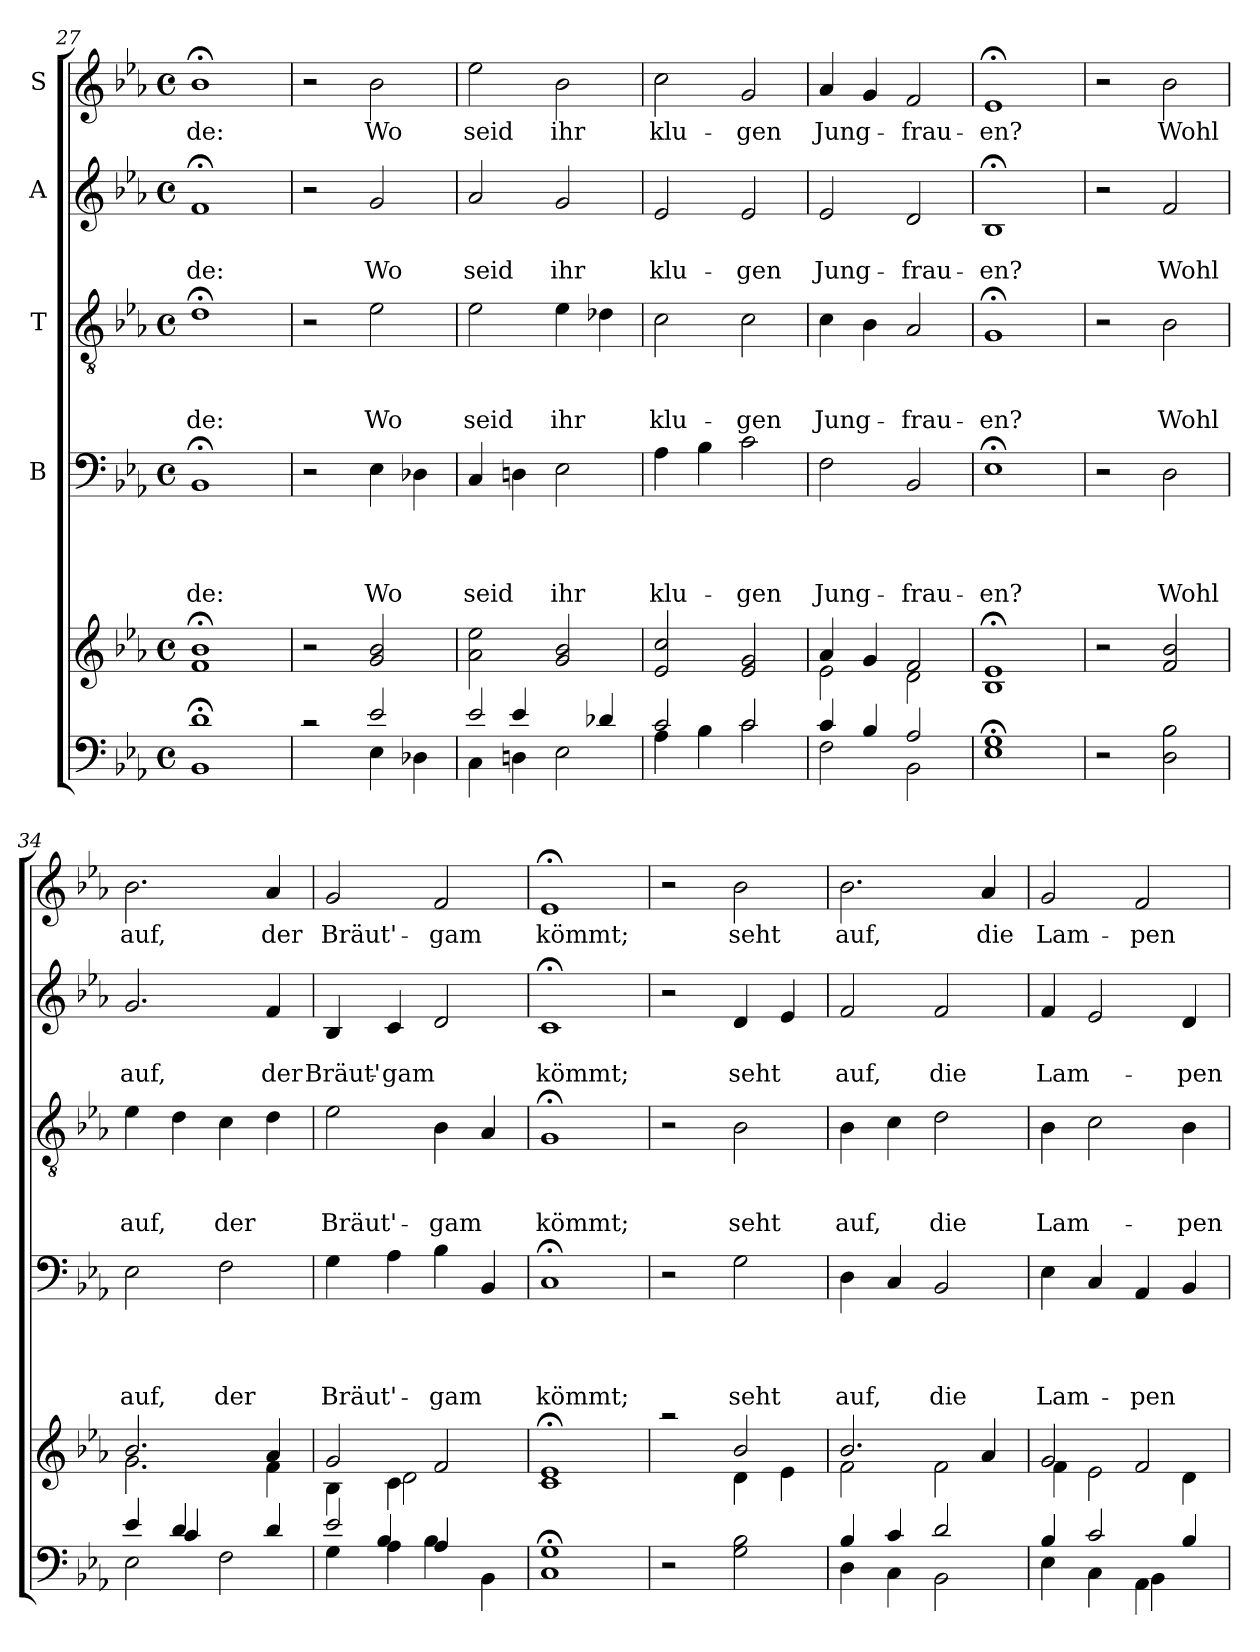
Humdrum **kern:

**kern	**kern	**kern	**text	**text	**text	**text	**kern	**text	**text	**text	**kern	**text	**text	**kern	**text
*part5	*part5	*part4	*part4	*part4	*part4	*part4	*part3	*part3	*part3	*part3	*part2	*part2	*part2	*part1	*part1
*staff6	*staff5	*staff4	*staff4	*staff4	*staff4	*staff4	*staff3	*staff3	*staff3	*staff3	*staff2	*staff2	*staff2	*staff1	*staff1
*	*	*I"B	*	*	*	*	*I"T	*	*	*	*I"A	*	*	*I"S	*
*clefF4	*clefG2	*clefF4	*	*	*	*	*clefGv2	*	*	*	*clefG2	*	*	*clefG2	*
*k[b-e-a-]	*k[b-e-a-]	*k[b-e-a-]	*	*	*	*	*k[b-e-a-]	*	*	*	*k[b-e-a-]	*	*	*k[b-e-a-]	*
*E-:	*E-:	*E-:	*	*	*	*	*E-:	*	*	*	*E-:	*	*	*E-:	*
*M4/4	*M4/4	*M4/4	*	*	*	*	*M4/4	*	*	*	*M4/4	*	*	*M4/4	*
*met(c)	*met(c)	*met(c)	*	*	*	*	*met(c)	*	*	*	*met(c)	*	*	*met(c)	*
=27	=27	=27	=27	=27	=27	=27	=27	=27	=27	=27	=27	=27	=27	=27	=27
!	!	!	!	!	!	!LO:LY:b	!	!	!	!LO:LY:b	!	!	!LO:LY:b	!	!LO:LY:b
1BB-;< 1d;<	1f; 1b-;	1BB-;	.	.	.	-de:	1d;<	.	.	-de:	1f;	.	-de:	1b-;<	-de:
=28	=28	=28	=28	=28	=28	=28	=28	=28	=28	=28	=28	=28	=28	=28	=28
*^	*	*	*	*	*	*	*	*	*	*	*	*	*	*	*
2rc	2ryy	2r	2r	.	.	.	.	2r	.	.	.	2r	.	.	2r	.
!	!	!	!	!	!	!	!LO:LY:b	!	!	!	!LO:LY:b	!	!	!LO:LY:b	!	!LO:LY:b
2e-/	4E-\	2g/ 2b-/	4E-\	.	.	.	Wo	2e-\	.	.	Wo	2g/	.	Wo	2b-\	Wo
.	4D-X\	.	4D-X\	.	.	.	.	.	.	.	.	.	.	.	.	.
=29	=29	=29	=29	=29	=29	=29	=29	=29	=29	=29	=29	=29	=29	=29	=29	=29
*	*^	*	*	*	*	*	*	*	*	*	*	*	*	*	*	*
!	!	!	!	!	!	!	!	!LO:LY:b	!	!	!	!LO:LY:b	!	!	!LO:LY:b	!	!LO:LY:b
2e-/	4C\	4ryy	2a-\ 2ee-\	4C/	.	.	.	seid	2e-\	.	.	seid	2a-/	.	seid	2ee-\	seid
.	4Dn\	4e-/	.	4Dn\	.	.	.	.	.	.	.	.	.	.	.	.	.
!	!	!	!	!	!	!	!	!LO:LY:b	!	!	!	!LO:LY:b	!	!	!LO:LY:b	!	!LO:LY:b
2ryy	2E-\	4ryy	2g/ 2b-/	2E-\	.	.	.	ihr	4e-\	.	.	ihr	2g/	.	ihr	2b-\	ihr
.	.	4d-X/	.	.	.	.	.	.	4d-X\	.	.	.	.	.	.	.	.
=30	=30	=30	=30	=30	=30	=30	=30	=30	=30	=30	=30	=30	=30	=30	=30	=30	=30
!	!	!	!	!	!	!	!	!LO:LY:b	!	!	!	!LO:LY:b	!	!	!LO:LY:b	!	!LO:LY:b
*	*v	*v	*	*	*	*	*	*	*	*	*	*	*	*	*	*	*
2c/	4A-\	2e-/ 2cc/	4A-\	.	.	.	klu-	2c\	.	.	klu-	2e-/	.	klu-	2cc\	klu-
.	4B-\	.	4B-\	.	.	.	.	.	.	.	.	.	.	.	.	.
!	!	!	!	!	!	!	!LO:LY:b	!	!	!	!LO:LY:b	!	!	!LO:LY:b	!	!LO:LY:b
2c\	2c/	2e-/ 2g/	2c\	.	.	.	-gen	2c\	.	.	-gen	2e-/	.	-gen	2g/	-gen
=31	=31	=31	=31	=31	=31	=31	=31	=31	=31	=31	=31	=31	=31	=31	=31	=31
*	*	*^	*	*	*	*	*	*	*	*	*	*	*	*	*	*
!	!	!	!	!	!	!	!	!LO:LY:b	!	!	!	!LO:LY:b	!	!	!LO:LY:b	!	!LO:LY:b
2F\	4c/	2e-\	4a-/	2F\	.	.	.	Jung-	4c\	.	.	Jung-	2e-/	.	Jung-	4a-/	Jung-
.	4B-/	.	4g/	.	.	.	.	.	4B-\	.	.	.	.	.	.	4g/	.
!	!	!	!	!	!	!	!	!LO:LY:b	!	!	!	!LO:LY:b	!	!	!LO:LY:b	!	!LO:LY:b
2BB-\	2A-/	2d\	2f/	2BB-/	.	.	.	-frau-	2A-/	.	.	-frau-	2d/	.	-frau-	2f/	-frau-
!!LO:PB:g=z
=32	=32	=32	=32	=32	=32	=32	=32	=32	=32	=32	=32	=32	=32	=32	=32	=32	=32
!	!	!	!	!	!	!	!	!LO:LY:b	!	!	!	!LO:LY:b	!	!	!LO:LY:b	!	!LO:LY:b
*v	*v	*	*	*	*	*	*	*	*	*	*	*	*	*	*	*	*
*	*v	*v	*	*	*	*	*	*	*	*	*	*	*	*	*	*
1E-;< 1G;<	1B-; 1e-;	1E-;<	.	.	.	-en?	1G;	.	.	-en?	1B-;	.	-en?	1e-;	-en?
=33	=33	=33	=33	=33	=33	=33	=33	=33	=33	=33	=33	=33	=33	=33	=33
2r	2r	2r	.	.	.	.	2r	.	.	.	2r	.	.	2r	.
!	!	!	!	!	!	!LO:LY:b	!	!	!	!LO:LY:b	!	!	!LO:LY:b	!	!LO:LY:b
2D\ 2B-\	2f/ 2b-/	2D\	.	.	.	Wohl	2B-\	.	.	Wohl	2f/	.	Wohl	2b-\	Wohl
=34	=34	=34	=34	=34	=34	=34	=34	=34	=34	=34	=34	=34	=34	=34	=34
*^	*^	*	*	*	*	*	*	*	*	*	*	*	*	*	*
*	*^	*	*	*	*	*	*	*	*	*	*	*	*	*	*	*	*
!	!	!	!	!	!	!	!	!	!LO:LY:b	!	!	!	!LO:LY:b	!	!	!LO:LY:b	!	!LO:LY:b
2E-\	4e-/	4ryy	2.b-/	2.g\	2E-\	.	.	.	auf,	4e-\	.	.	auf,	2.g/	.	auf,	2.b-\	auf,
.	4d/	4c/	.	.	.	.	.	.	.	4d\	.	.	.	.	.	.	.	.
!	!	!	!	!	!	!	!	!	!LO:LY:b	!	!	!	!LO:LY:b	!	!	!	!	!
2ryy	2F\	4ryy	.	.	2F\	.	.	.	der	4c\	.	.	der	.	.	.	.	.
!	!	!	!	!	!	!	!	!	!	!	!	!	!	!	!	!LO:LY:b	!	!LO:LY:b
.	.	4d/	4f\	4a-/	.	.	.	.	.	4d\	.	.	.	4f/	.	der	4a-/	der
=35	=35	=35	=35	=35	=35	=35	=35	=35	=35	=35	=35	=35	=35	=35	=35	=35	=35	=35
*	*	*	*	*^	*	*	*	*	*	*	*	*	*	*	*	*	*	*
!	!	!	!	!	!	!	!	!	!	!LO:LY:b	!	!	!	!LO:LY:b	!	!	!LO:LY:b	!	!LO:LY:b
2e-/	4G\	4ryy	2g/	4B-\	4ryy	4G\	.	.	.	Bräut'-	2e-\	.	.	Bräut'-	4B-/	.	Bräut'-	2g/	Bräut'-
!	!	!	!	!	!	!	!	!	!	!	!	!	!	!	!	!	!LO:LY:b	!	!
.	4A-\	4B-/	.	4c\	2d\	4A-\	.	.	.	.	.	.	.	.	4c/	.	-gam	.	.
!	!	!	!	!	!	!	!	!	!	!LO:LY:b	!	!	!	!LO:LY:b	!	!	!	!	!LO:LY:b
4A-/	4B-\	4ryy	2ryy	2f/	.	4B-\	.	.	.	-gam	4B-\	.	.	-gam	2d/	.	.	2f/	-gam
4ryy	4ryy	4BB-\	.	.	4ryy	4BB-/	.	.	.	.	4A-/	.	.	.	.	.	.	.	.
=36	=36	=36	=36	=36	=36	=36	=36	=36	=36	=36	=36	=36	=36	=36	=36	=36	=36	=36	=36
!	!	!	!	!	!	!	!	!	!	!LO:LY:b	!	!	!	!LO:LY:b	!	!	!LO:LY:b	!	!LO:LY:b
*v	*v	*v	*	*	*	*	*	*	*	*	*	*	*	*	*	*	*	*	*
*	*v	*v	*v	*	*	*	*	*	*	*	*	*	*	*	*	*	*
1C;< 1G;<	1c; 1e-;	1C;	.	.	.	kömmt;	1G;	.	.	kömmt;	1c;	.	kömmt;	1e-;	kömmt;
=37	=37	=37	=37	=37	=37	=37	=37	=37	=37	=37	=37	=37	=37	=37	=37
*	*^	*	*	*	*	*	*	*	*	*	*	*	*	*	*
2r	2raa	2ryy	2r	.	.	.	.	2r	.	.	.	2r	.	.	2r	.
!	!	!	!	!	!	!	!LO:LY:b	!	!	!	!LO:LY:b	!	!	!LO:LY:b	!	!LO:LY:b
2G\ 2B-\	2b-/	4d\	2G\	.	.	.	seht	2B-\	.	.	seht	4d/	.	seht	2b-\	seht
.	.	4e-\	.	.	.	.	.	.	.	.	.	4e-/	.	.	.	.
=38	=38	=38	=38	=38	=38	=38	=38	=38	=38	=38	=38	=38	=38	=38	=38	=38
*^	*	*	*	*	*	*	*	*	*	*	*	*	*	*	*	*
!	!	!	!	!	!	!	!	!LO:LY:b	!	!	!	!LO:LY:b	!	!	!LO:LY:b	!	!LO:LY:b
4D\	4B-/	2f\	2.b-/	4D\	.	.	.	auf,	4B-\	.	.	auf,	2f/	.	auf,	2.b-\	auf,
4C\	4c/	.	.	4C/	.	.	.	.	4c\	.	.	.	.	.	.	.	.
!	!	!	!	!	!	!	!	!LO:LY:b	!	!	!	!LO:LY:b	!	!	!LO:LY:b	!	!
2BB-\	2d/	2f\	.	2BB-/	.	.	.	die	2d\	.	.	die	2f/	.	die	.	.
!	!	!	!	!	!	!	!	!	!	!	!	!	!	!	!	!	!LO:LY:b
.	.	.	4a-/	.	.	.	.	.	.	.	.	.	.	.	.	4a-/	die
=39	=39	=39	=39	=39	=39	=39	=39	=39	=39	=39	=39	=39	=39	=39	=39	=39	=39
*	*^	*	*	*	*	*	*	*	*	*	*	*	*	*	*	*	*
!	!	!	!	!	!	!	!	!	!LO:LY:b	!	!	!	!LO:LY:b	!	!	!LO:LY:b	!	!LO:LY:b
4E-\	4B-/	2ryy	2g/	4f\	4E-\	.	.	.	Lam-	4B-\	.	.	Lam-	4f/	.	Lam-	2g/	Lam-
4C\	2c/	.	.	2e-\	4C/	.	.	.	.	2c\	.	.	.	2e-/	.	.	.	.
!	!	!	!	!	!	!	!	!	!LO:LY:b	!	!	!	!	!	!	!	!	!LO:LY:b
4AA-\	.	4BB-\	2f/	.	4AA-/	.	.	.	-pen	.	.	.	.	.	.	.	2f/	-pen
!	!	!	!	!	!	!	!	!	!	!	!	!	!LO:LY:b	!	!	!LO:LY:b	!	!
4B-/	4ryy	4ryy	.	4d\	4BB-/	.	.	.	.	4B-\	.	.	-pen	4d/	.	-pen	.	.
*v	*v	*v	*	*	*	*	*	*	*	*	*	*	*	*	*	*	*	*
*	*v	*v	*	*	*	*	*	*	*	*	*	*	*	*	*	*
=	=	=	=	=	=	=	=	=	=	=	=	=	=	=	=
*-	*-	*-	*-	*-	*-	*-	*-	*-	*-	*-	*-	*-	*-	*-	*-
